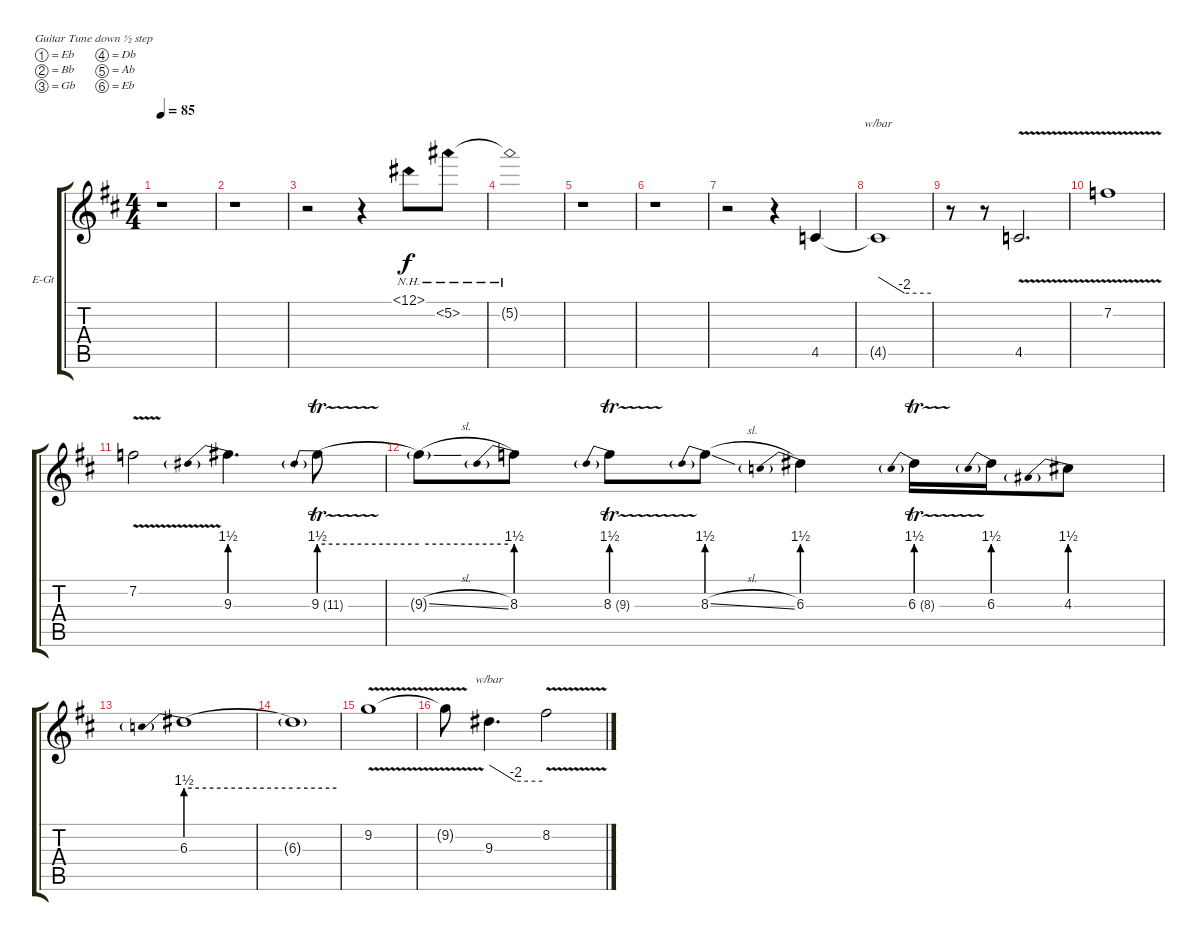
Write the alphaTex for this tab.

\bracketExtendMode groupsimilarinstruments
\firstSystemTrackNameOrientation horizontal
\otherSystemsTrackNameOrientation horizontal
\track ("Overdrive" "E-Gt") {instrument overdrivenguitar}
\staff {score tabs}
\tuning (Eb4 Bb3 Gb3 Db3 Ab2 Eb2)
\ts (4 4)
\tempo 85
\clef g2
\ks d
r.1{dy f} |
r.1 |
r.2 r.4 12.1{nh}.8 5.2{nh}.8 |
5.2{nh t}.1 |
r.1 |
r.1 |
r.2 r.4 4.5.4 |
4.5{t}.1{tbe (custom default 0 0 30 -8 60 -8)} |
r.8 r.8 4.5{v}.2{d} |
7.2{v}.1 |
7.2{v}.2 9.3{be (prebend 0 6 60 6)}.4{d} 9.3{be (prebend 0 6 60 6) tr (11 16)}.8 |
9.3{be (hold 0 6 60 6) sl t}.8 8.3{be (prebend 0 6 60 6)}.8 8.3{be (prebend 0 6 60 6) tr (9 16)}.8 8.3{be (prebend 0 6 60 6) sl}.8 6.3{be (prebend 0 6 60 6)}.4 6.3{be (prebend 0 6 60 6) tr (8 16)}.16 6.3{be (prebend 0 6 60 6)}.16 4.3{be (prebend 0 6 60 6)}.8 |
6.3{be (prebend 0 6 60 6)}.1 |
6.3{be (hold 0 6 60 6) t}.1 |
9.2{v}.1 |
9.2{v t}.8 9.3.4{d tbe (custom default 0 0 30 -8 60 -8)} 8.2{v}.2
